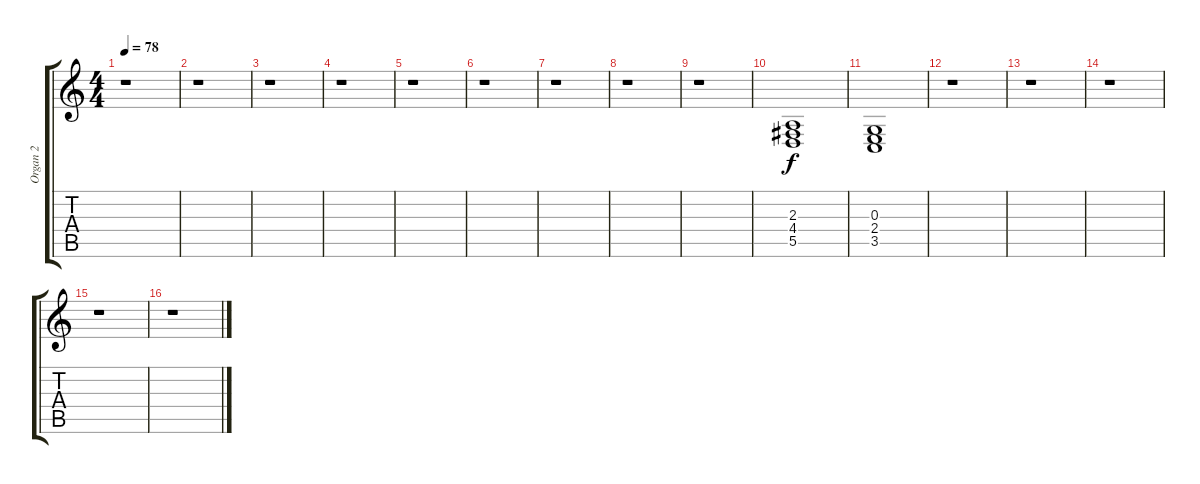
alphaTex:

\track ("Organ 2" "Organ 2") {instrument electricpiano1}
\staff {score tabs}
\tuning (E4 B3 G3 D3 A2 E2) {hide}
\ts (4 4)
\tempo 78
\clef g2
\ks c
r.1{dy f} |
r.1 |
r.1 |
r.1 |
r.1 |
r.1 |
r.1 |
r.1 |
r.1 |
(2.3 4.4 5.5).1 |
(0.3 2.4 3.5).1 |
r.1 |
r.1 |
r.1 |
r.1 |
r.1
